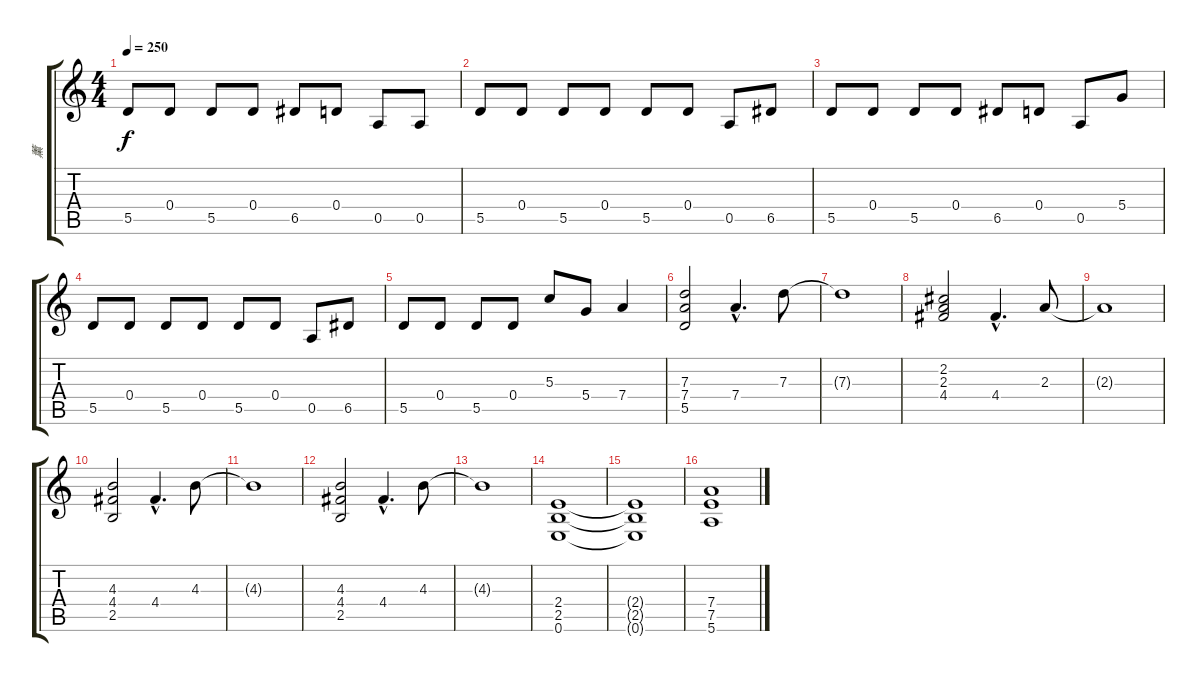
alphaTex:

\track ("薰" "薰") {instrument overdrivenguitar}
\staff {score tabs}
\tuning (E4 B3 G3 D3 A2 E2) {hide}
\ts (4 4)
\tempo 250
\clef g2
\ks c
5.5.8{dy f} 0.4.8 5.5.8 0.4.8 6.5.8 0.4.8 0.5.8 0.5.8 |
5.5.8 0.4.8 5.5.8 0.4.8 5.5.8 0.4.8 0.5.8 6.5.8 |
5.5.8 0.4.8 5.5.8 0.4.8 6.5.8 0.4.8 0.5.8 5.4.8 |
5.5.8 0.4.8 5.5.8 0.4.8 5.5.8 0.4.8 0.5.8 6.5.8 |
5.5.8 0.4.8 5.5.8 0.4.8 5.3.8 5.4.8 7.4.4 |
(7.3 7.4 5.5).2 7.4{hac}.4{d} 7.3.8 |
7.3{t}.1 |
(2.2 2.3 4.4).2 4.4{hac}.4{d} 2.3.8 |
2.3{t}.1 |
(4.3 4.4 2.5).2 4.4{hac}.4{d} 4.3.8 |
4.3{t}.1 |
(4.3 4.4 2.5).2 4.4{hac}.4{d} 4.3.8 |
4.3{t}.1 |
(2.4 2.5 0.6).1 |
(2.4{t} 2.5{t} 0.6{t}).1 |
(7.4 7.5 5.6).1
